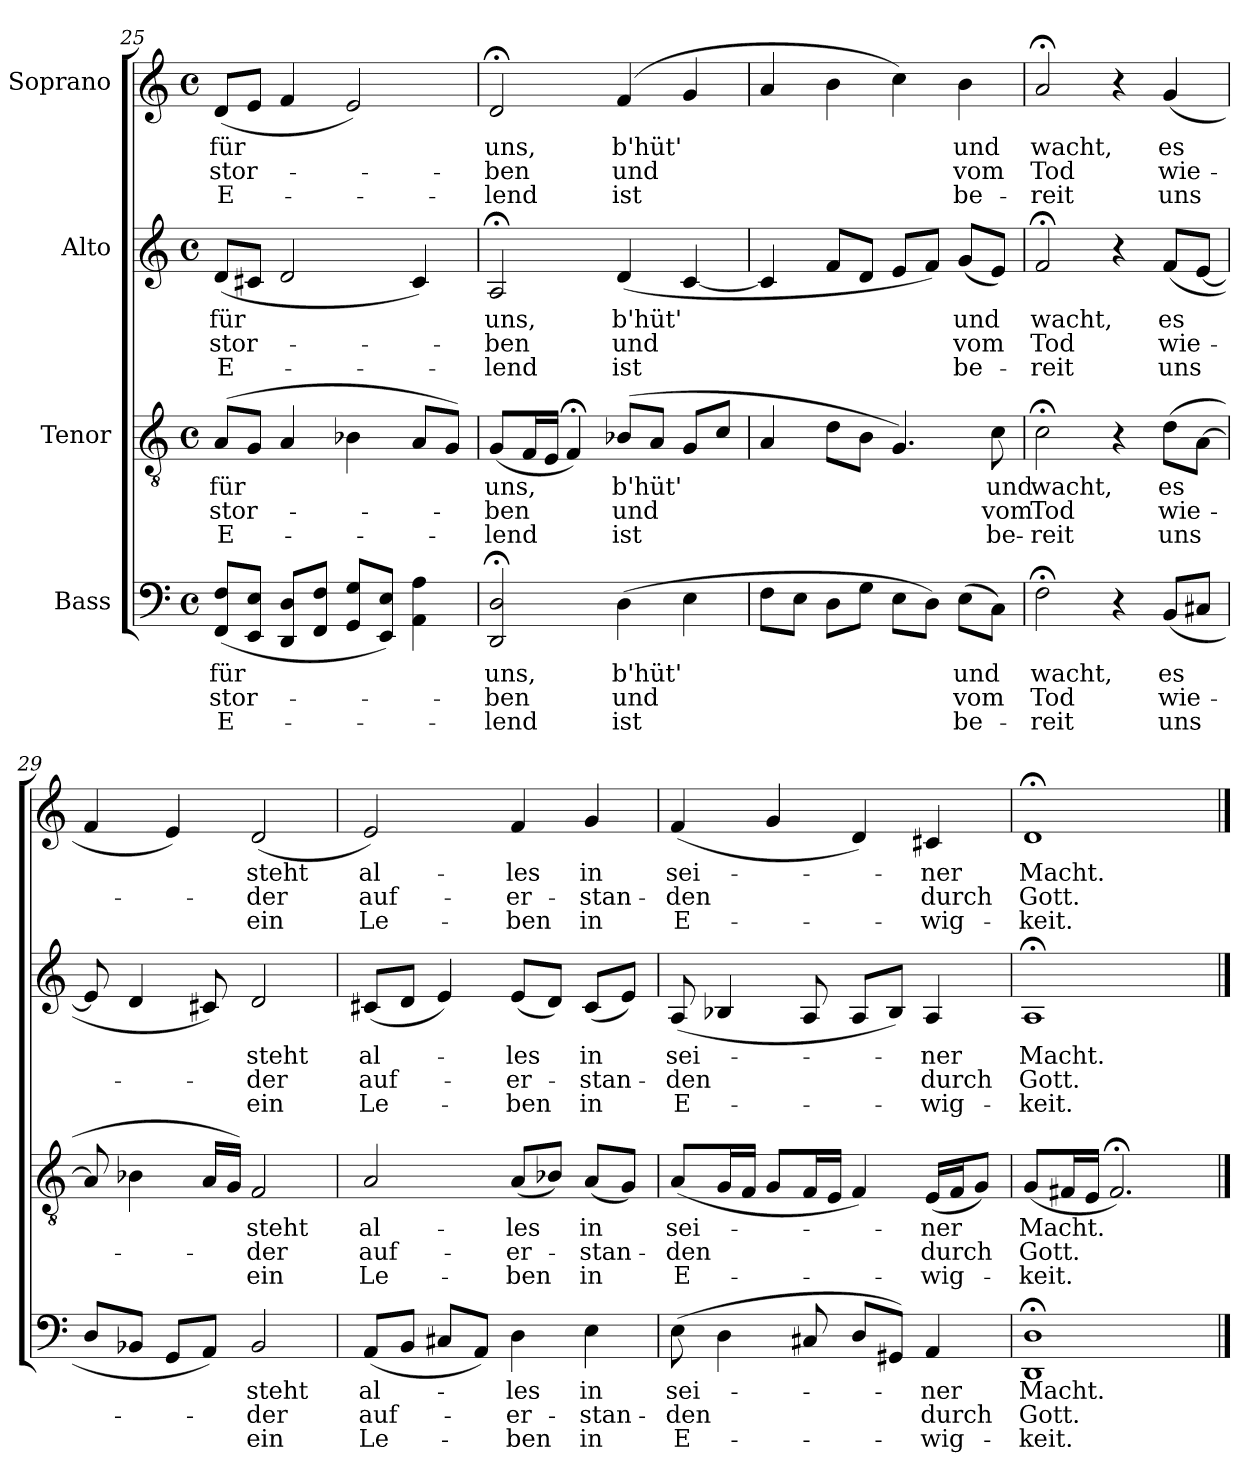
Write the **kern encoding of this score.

**kern	**text	**text	**text	**kern	**text	**text	**text	**kern	**text	**text	**text	**kern	**text	**text	**text
*part4	*part4	*part4	*part4	*part3	*part3	*part3	*part3	*part2	*part2	*part2	*part2	*part1	*part1	*part1	*part1
*staff4	*staff4	*staff4	*staff4	*staff3	*staff3	*staff3	*staff3	*staff2	*staff2	*staff2	*staff2	*staff1	*staff1	*staff1	*staff1
*I"Bass	*	*	*	*I"Tenor	*	*	*	*I"Alto	*	*	*	*I"Soprano	*	*	*
!!LO:PB:g=z
*clefF4	*	*	*	*clefGv2	*	*	*	*clefG2	*	*	*	*clefG2	*	*	*
*k[]	*	*	*	*k[]	*	*	*	*k[]	*	*	*	*k[]	*	*	*
*C:	*	*	*	*C:	*	*	*	*C:	*	*	*	*C:	*	*	*
*M4/4	*	*	*	*M4/4	*	*	*	*M4/4	*	*	*	*M4/4	*	*	*
*met(c)	*	*	*	*met(c)	*	*	*	*met(c)	*	*	*	*met(c)	*	*	*
=25	=25	=25	=25	=25	=25	=25	=25	=25	=25	=25	=25	=25	=25	=25	=25
!	!LO:LY:b	!LO:LY:b	!LO:LY:b	!	!LO:LY:b	!LO:LY:b	!LO:LY:b	!	!LO:LY:b	!LO:LY:b	!LO:LY:b	!	!LO:LY:b	!LO:LY:b	!LO:LY:b
(<8FF/ 8F/L	für	-stor-	E-	(<8A/L	für	-stor-	E-	(<8d/L	für	-stor-	E-	(<8d/L	für	-stor-	E-
8EE/ 8E/J	.	.	.	8G/J	.	.	.	8c#X/J	.	.	.	8e/J	.	.	.
8DD/ 8D/L	.	.	.	4A/	.	.	.	2d/	.	.	.	4f/	.	.	.
8FF/ 8F/J	.	.	.	.	.	.	.	.	.	.	.	.	.	.	.
8GG/ 8G/L	.	.	.	4B-X\	.	.	.	.	.	.	.	2e/)	.	.	.
8EE/ 8E/J)	.	.	.	.	.	.	.	.	.	.	.	.	.	.	.
4AA\ 4A\	.	.	.	8A/L	.	.	.	4c#/)	.	.	.	.	.	.	.
.	.	.	.	8G/J)	.	.	.	.	.	.	.	.	.	.	.
=26	=26	=26	=26	=26	=26	=26	=26	=26	=26	=26	=26	=26	=26	=26	=26
!	!LO:LY:b	!LO:LY:b	!LO:LY:b	!	!LO:LY:b	!LO:LY:b	!LO:LY:b	!	!LO:LY:b	!LO:LY:b	!LO:LY:b	!	!LO:LY:b	!LO:LY:b	!LO:LY:b
2DD/;< 2D/;<	uns,	-ben	-lend	(<8G/L	uns,	-ben	-lend	2A;</	uns,	-ben	-lend	2d;</	uns,	-ben	-lend
.	.	.	.	16F/L	.	.	.	.	.	.	.	.	.	.	.
.	.	.	.	16E/JJ	.	.	.	.	.	.	.	.	.	.	.
.	.	.	.	4F;</)	.	.	.	.	.	.	.	.	.	.	.
!	!LO:LY:b	!LO:LY:b	!LO:LY:b	!	!LO:LY:b	!LO:LY:b	!LO:LY:b	!	!LO:LY:b	!LO:LY:b	!LO:LY:b	!	!LO:LY:b	!LO:LY:b	!LO:LY:b
(>4D\	b'hüt'	und	ist	(>8B-X/L	b'hüt'	und	ist	(<4d/	b'hüt'	und	ist	(4f/	b'hüt'	und	ist
.	.	.	.	8A/J	.	.	.	.	.	.	.	.	.	.	.
4E\	.	.	.	8G/L	.	.	.	[4c/	.	.	.	4g/	.	.	.
.	.	.	.	8c/J	.	.	.	.	.	.	.	.	.	.	.
=27	=27	=27	=27	=27	=27	=27	=27	=27	=27	=27	=27	=27	=27	=27	=27
8F\L	.	.	.	4A/	.	.	.	4c/]	.	.	.	4a/	.	.	.
8E\J	.	.	.	.	.	.	.	.	.	.	.	.	.	.	.
8D\L	.	.	.	8d\L	.	.	.	8f/L	.	.	.	4b\	.	.	.
8G\J	.	.	.	8B\J	.	.	.	8d/J	.	.	.	.	.	.	.
8E\L	.	.	.	4.G/)	.	.	.	8e/L	.	.	.	4cc\)	.	.	.
8D\J)	.	.	.	.	.	.	.	8f/J)	.	.	.	.	.	.	.
!	!LO:LY:b	!LO:LY:b	!LO:LY:b	!	!	!	!	!	!LO:LY:b	!LO:LY:b	!LO:LY:b	!	!LO:LY:b	!LO:LY:b	!LO:LY:b
(>8E\L	und	vom	be-	.	.	.	.	(<8g/L	und	vom	be-	4b\	und	vom	be-
!	!	!	!	!	!LO:LY:b	!LO:LY:b	!LO:LY:b	!	!	!	!	!	!	!	!
8C\J)	.	.	.	8c\	und	vom	be-	8e/J)	.	.	.	.	.	.	.
=28	=28	=28	=28	=28	=28	=28	=28	=28	=28	=28	=28	=28	=28	=28	=28
!	!LO:LY:b	!LO:LY:b	!LO:LY:b	!	!LO:LY:b	!LO:LY:b	!LO:LY:b	!	!LO:LY:b	!LO:LY:b	!LO:LY:b	!	!LO:LY:b	!LO:LY:b	!LO:LY:b
2F;<\	wacht,	Tod	-reit	2c;<\	wacht,	Tod	-reit	2f;</	wacht,	Tod	-reit	2a;</	wacht,	Tod	-reit
4r	.	.	.	4r	.	.	.	4r	.	.	.	4r	.	.	.
!	!LO:LY:b	!LO:LY:b	!LO:LY:b	!	!LO:LY:b	!LO:LY:b	!LO:LY:b	!	!LO:LY:b	!LO:LY:b	!LO:LY:b	!	!LO:LY:b	!LO:LY:b	!LO:LY:b
(<8BB/L	es	wie-	uns	(>8d\L	es	wie-	uns	(<8f/L	es	wie-	uns	(<4g/	es	wie-	uns
8C#X/J	.	.	.	[8A\J	.	.	.	[8e/J	.	.	.	.	.	.	.
!!LO:LB:g=z
=29	=29	=29	=29	=29	=29	=29	=29	=29	=29	=29	=29	=29	=29	=29	=29
8D/L	.	.	.	8A/]	.	.	.	8e/]	.	.	.	4f/	.	.	.
8BB-X/J	.	.	.	4B-X\	.	.	.	4d/	.	.	.	.	.	.	.
8GG/L	.	.	.	.	.	.	.	.	.	.	.	4e/)	.	.	.
8AA/J)	.	.	.	16A/LL	.	.	.	8c#X/)	.	.	.	.	.	.	.
.	.	.	.	16G/JJ)	.	.	.	.	.	.	.	.	.	.	.
!	!LO:LY:b	!LO:LY:b	!LO:LY:b	!	!LO:LY:b	!LO:LY:b	!LO:LY:b	!	!LO:LY:b	!LO:LY:b	!LO:LY:b	!	!LO:LY:b	!LO:LY:b	!LO:LY:b
2BB-/	steht	-der	ein	2F/	steht	-der	ein	2d/	steht	-der	ein	(<2d/	steht	-der	ein
=30	=30	=30	=30	=30	=30	=30	=30	=30	=30	=30	=30	=30	=30	=30	=30
!	!LO:LY:b	!LO:LY:b	!LO:LY:b	!	!LO:LY:b	!LO:LY:b	!LO:LY:b	!	!LO:LY:b	!LO:LY:b	!LO:LY:b	!	!LO:LY:b	!LO:LY:b	!LO:LY:b
(<8AA/L	al-	auf-	Le-	2A/	al-	auf-	Le-	(<8c#X/L	al-	auf-	Le-	2e/)	al-	auf-	Le-
8BB/J	.	.	.	.	.	.	.	8d/J	.	.	.	.	.	.	.
8C#X/L	.	.	.	.	.	.	.	4e/)	.	.	.	.	.	.	.
8AA/J)	.	.	.	.	.	.	.	.	.	.	.	.	.	.	.
!	!LO:LY:b	!LO:LY:b	!LO:LY:b	!	!LO:LY:b	!LO:LY:b	!LO:LY:b	!	!LO:LY:b	!LO:LY:b	!LO:LY:b	!	!LO:LY:b	!LO:LY:b	!LO:LY:b
4D\	-les	-er-	-ben	(<8A/L	-les	-er-	-ben	(<8e/L	-les	-er-	-ben	4f/	-les	-er-	-ben
.	.	.	.	8B-X/J)	.	.	.	8d/J)	.	.	.	.	.	.	.
!	!LO:LY:b	!LO:LY:b	!LO:LY:b	!	!LO:LY:b	!LO:LY:b	!LO:LY:b	!	!LO:LY:b	!LO:LY:b	!LO:LY:b	!	!LO:LY:b	!LO:LY:b	!LO:LY:b
4E\	in	-stan-	in	(<8A/L	in	-stan-	in	(<8c#/L	in	-stan-	in	4g/	in	-stan-	in
.	.	.	.	8G/J)	.	.	.	8e/J)	.	.	.	.	.	.	.
=31	=31	=31	=31	=31	=31	=31	=31	=31	=31	=31	=31	=31	=31	=31	=31
!	!LO:LY:b	!LO:LY:b	!LO:LY:b	!	!LO:LY:b	!LO:LY:b	!LO:LY:b	!	!LO:LY:b	!LO:LY:b	!LO:LY:b	!	!LO:LY:b	!LO:LY:b	!LO:LY:b
(>8E\	sei-	-den	E-	(<8A/L	sei-	-den	E-	(8A/	sei-	-den	E-	(<4f/	sei-	-den	E-
4D\	.	.	.	16G/L	.	.	.	4B-X/	.	.	.	.	.	.	.
.	.	.	.	16F/JJ	.	.	.	.	.	.	.	.	.	.	.
.	.	.	.	8G/L	.	.	.	.	.	.	.	4g/	.	.	.
8C#X/	.	.	.	16F/L	.	.	.	8A/	.	.	.	.	.	.	.
.	.	.	.	16E/JJ	.	.	.	.	.	.	.	.	.	.	.
8D/L	.	.	.	4F/)	.	.	.	8A/L	.	.	.	4d/)	.	.	.
8GG#X/J)	.	.	.	.	.	.	.	8B-/J)	.	.	.	.	.	.	.
!	!LO:LY:b	!LO:LY:b	!LO:LY:b	!	!LO:LY:b	!LO:LY:b	!LO:LY:b	!	!LO:LY:b	!LO:LY:b	!LO:LY:b	!	!LO:LY:b	!LO:LY:b	!LO:LY:b
4AA/	-ner	durch	-wig-	(<16E/LL	-ner	durch	-wig-	4A/	-ner	durch	-wig-	4c#X/	-ner	durch	-wig-
.	.	.	.	16F/J	.	.	.	.	.	.	.	.	.	.	.
.	.	.	.	8G/J)	.	.	.	.	.	.	.	.	.	.	.
=32	=32	=32	=32	=32	=32	=32	=32	=32	=32	=32	=32	=32	=32	=32	=32
!	!LO:LY:b	!LO:LY:b	!LO:LY:b	!	!LO:LY:b	!LO:LY:b	!LO:LY:b	!	!LO:LY:b	!LO:LY:b	!LO:LY:b	!	!LO:LY:b	!LO:LY:b	!LO:LY:b
1DD;< 1D;<	Macht.	Gott.	-keit.	(<8G/L	Macht.	Gott.	-keit.	1A;<	Macht.	Gott.	-keit.	1d;<	Macht.	Gott.	-keit.
.	.	.	.	16F#X/L	.	.	.	.	.	.	.	.	.	.	.
.	.	.	.	16E/JJ	.	.	.	.	.	.	.	.	.	.	.
.	.	.	.	2.F#;</)	.	.	.	.	.	.	.	.	.	.	.
==	==	==	==	==	==	==	==	==	==	==	==	==	==	==	==
*-	*-	*-	*-	*-	*-	*-	*-	*-	*-	*-	*-	*-	*-	*-	*-
